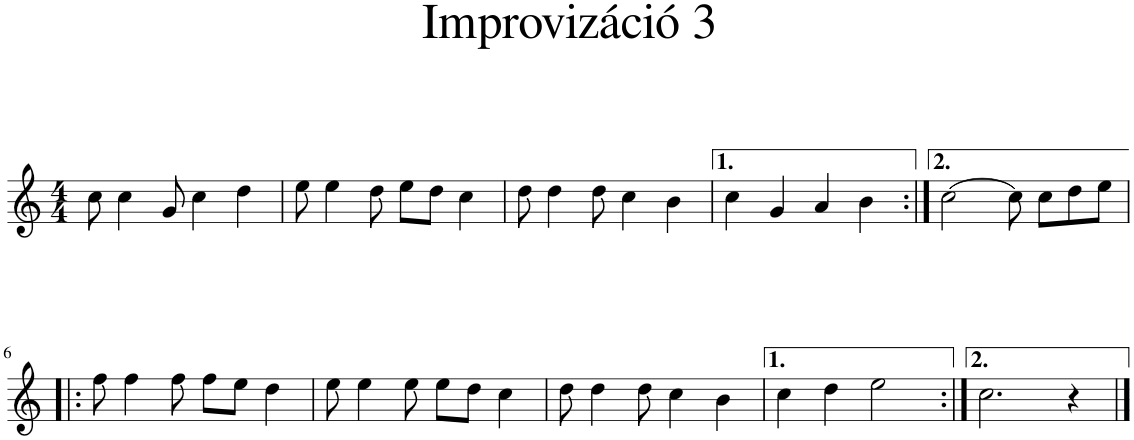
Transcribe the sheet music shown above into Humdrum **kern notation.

**kern
*part1
*staff1
*I"Piano
*I'Pno.
*clefG2
*k[]
*M4/4
=1
8cc\
4cc\
8g/
4cc\
4dd\
=2
8ee\
4ee\
8dd\
8ee\L
8dd\J
4cc\
=3
8dd\
4dd\
8dd\
4cc\
4b\
=4
4cc\
4g/
4a/
4b\
=5:|!
[2cc\
8cc\]
8cc\L
8dd\
8ee\J
!!LO:LB:g=z
=6!|:
8ff\
4ff\
8ff\
8ff\L
8ee\J
4dd\
=7
8ee\
4ee\
8ee\
8ee\L
8dd\J
4cc\
=8
8dd\
4dd\
8dd\
4cc\
4b\
=9
4cc\
4dd\
2ee\
=10:|!
2.cc\
4r
==
*-
